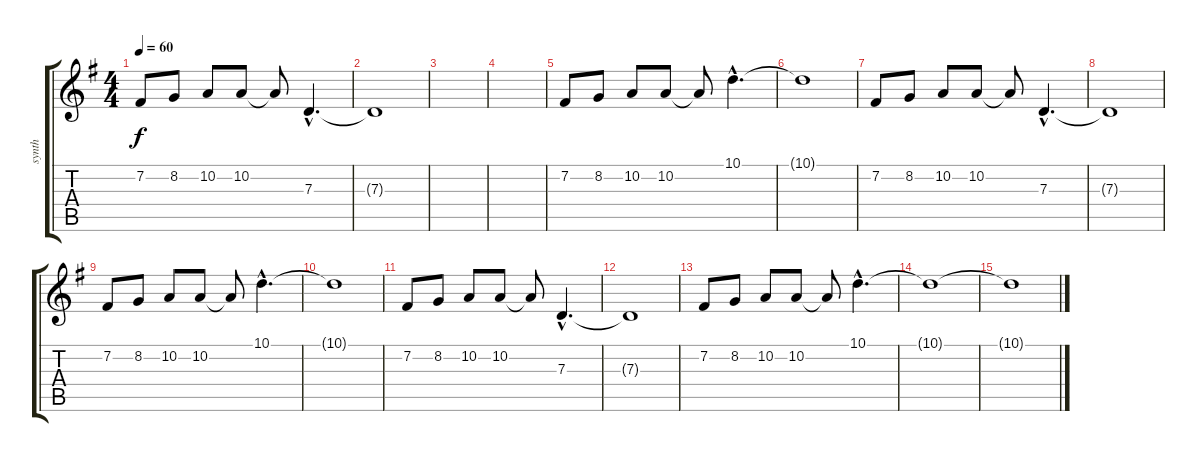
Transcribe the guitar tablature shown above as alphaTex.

\track ("synth" "synth") {instrument synthstrings1}
\staff {score tabs}
\tuning (E4 B3 G3 D3 A2 E2) {hide}
\ts (4 4)
\tempo 60
\clef g2
\ks g
7.2.8{dy f} 8.2.8 10.2.8 10.2.8 10.2{t}.8 7.3{hac}.4{d} |
7.3{t}.1 |
|
|
7.2.8 8.2.8 10.2.8 10.2.8 10.2{t}.8 10.1{hac}.4{d} |
10.1{t}.1 |
7.2.8 8.2.8 10.2.8 10.2.8 10.2{t}.8 7.3{hac}.4{d} |
7.3{t}.1 |
7.2.8 8.2.8 10.2.8 10.2.8 10.2{t}.8 10.1{hac}.4{d} |
10.1{t}.1 |
7.2.8 8.2.8 10.2.8 10.2.8 10.2{t}.8 7.3{hac}.4{d} |
7.3{t}.1 |
7.2.8 8.2.8 10.2.8 10.2.8 10.2{t}.8 10.1{hac}.4{d} |
10.1{t}.1 |
10.1{t}.1
